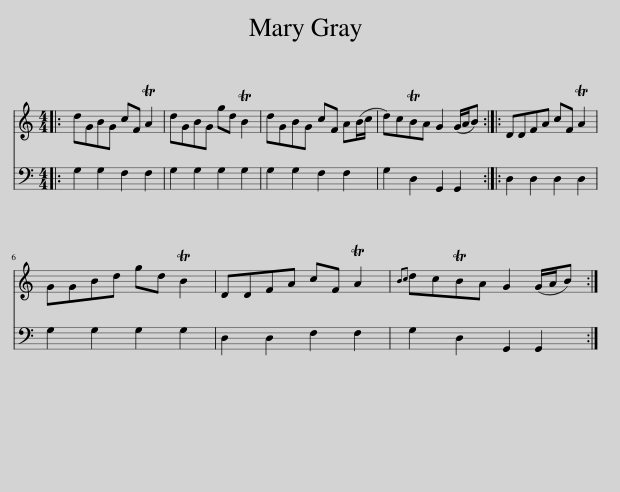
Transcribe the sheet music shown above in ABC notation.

X:1
%%score 1 2
L:1/8
M:4/4
I:linebreak $
K:C
V:1 treble
V:2 bass
V:1
|: dGBG cF TA2 | dGBG gd TB2 | dGBG cF A(B/c/ | d)cTBA G2 (G/A/B) :: DDFA cF TA2 |$ %5
 GGBd gd TB2 | DDFA cF TA2 |{Bc} dcTBA G2 (G/A/B) :| %8
V:2
|: G,2 G,2 F,2 F,2 | G,2 G,2 G,2 G,2 | G,2 G,2 F,2 F,2 | G,2 D,2 G,,2 G,,2 :: D,2 D,2 D,2 D,2 |$ %5
 G,2 G,2 G,2 G,2 | D,2 D,2 F,2 F,2 | G,2 D,2 G,,2 G,,2 :| %8
